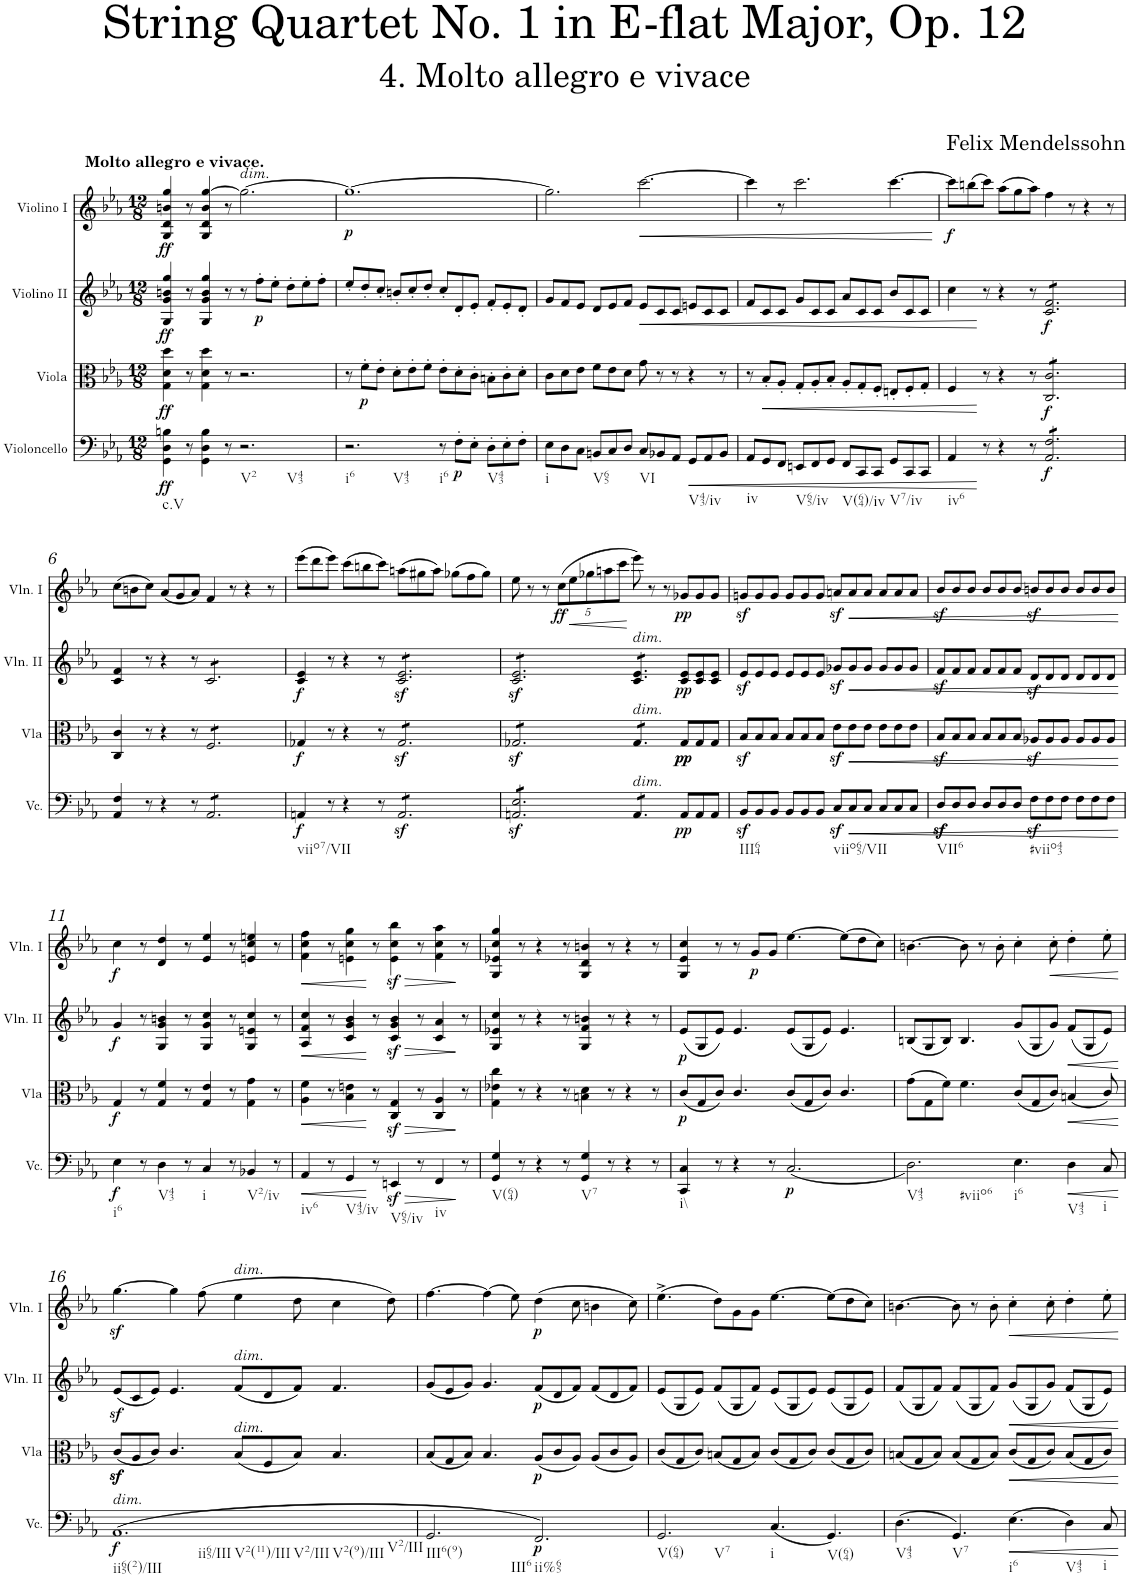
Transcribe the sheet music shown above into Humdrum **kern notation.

**kern	**dynam	**kern	**dynam	**kern	**dynam	**kern	**dynam
*part4	*part4	*part3	*part3	*part2	*part2	*part1	*part1
*staff4	*staff4	*staff3	*staff3	*staff2	*staff2	*staff1	*staff1
*I"Violoncello	*	*I"Viola	*	*I"Violino II	*	*I"Violino I	*
*I'Vc.	*	*I'Vla	*	*I'Vln. II	*	*I'Vln. I	*
*clefF4	*	*clefC3	*	*clefG2	*	*clefG2	*
*k[b-e-a-]	*	*k[b-e-a-]	*	*k[b-e-a-]	*	*k[b-e-a-]	*
*M12/8	*	*M12/8	*	*M12/8	*	*M12/8	*
=1	=1	=1	=1	=1	=1	=1	=1
!	!	!	!	!	!	!LO:TX:a:B:t=Molto allegro e vivace.	!
!LO:TX:b:t=c.V	!	!	!	!	!	!	!
!	!LO:DY:b	!	!LO:DY:b	!	!LO:DY:b	!	!LO:DY:b
4GG\ 4D\ 4Bn\	ff	4G\ 4d\ 4dd\	ff	4G/ 4g/ 4bn/ 4gg/	ff	4G/ 4d/ 4bn/ 4gg/	ff
8r	.	8r	.	8r	.	8r	.
4GG\ 4D\ 4B\	.	4G\ 4d\ 4dd\	.	4G/ 4g/ 4b/ 4gg/	.	4G/ 4d/ 4b/ [4gg/	.
8r	.	8r	.	8r	.	8r	.
!	!	!	!	!	!	!LO:TX:a:i:t=dim.	!
!LO:TX:b:t=V2	!	!	!	!	!	!	!
!LO:TX:b:t=V43	!	!	!	!	!	!	!
2.r	.	2.r	.	8r	.	2.gg\_	.
!	!	!	!	!	!LO:DY:b	!	!
.	.	.	.	8ff'\L	p	.	.
.	.	.	.	8ee-'\J	.	.	.
.	.	.	.	8dd'\L	.	.	.
.	.	.	.	8ee-'\	.	.	.
.	.	.	.	8ff'\J	.	.	.
=2	=2	=2	=2	=2	=2	=2	=2
!LO:TX:b:t=i6	!	!	!	!	!	!	!
!LO:TX:b:t=V43	!	!	!	!	!	!	!
!	!	!	!	!	!	!	!LO:DY:b
2.r	.	8r	.	8ee-'/L	.	1.gg_	p
!	!	!	!LO:DY:b	!	!	!	!
.	.	8f'\L	p	8dd'/	.	.	.
.	.	8e-'\J	.	8cc'/J	.	.	.
.	.	8d'\L	.	8bn'/L	.	.	.
.	.	8e-'\	.	8cc'/	.	.	.
.	.	8f'\J	.	8dd'/J	.	.	.
!LO:TX:b:t=i6	!	!	!	!	!	!	!
8r	.	8e-'\L	.	8cc'/L	.	.	.
!	!LO:DY:b	!	!	!	!	!	!
8F'\L	p	8d'\	.	8d'/	.	.	.
8E-'\J	.	8c'\J	.	8e-'/J	.	.	.
!LO:TX:b:t=V43	!	!	!	!	!	!	!
8D'\L	.	8Bn'\L	.	8f'/L	.	.	.
8E-'\	.	8c'\	.	8e-'/	.	.	.
8F'\J	.	8d'\J	.	8d'/J	.	.	.
=3	=3	=3	=3	=3	=3	=3	=3
!LO:TX:b:t=i	!	!	!	!	!	!	!
8E-\L	.	8c\L	.	8g/L	.	2.gg\]	.
8D\	.	8d\	.	8f/	.	.	.
8C\J	.	8e-\J	.	8e-/J	.	.	.
!LO:TX:b:t=V65	!	!	!	!	!	!	!
8BBn/L	.	8f\L	.	8d/L	.	.	.
8C/	.	8e-\	.	8e-/	.	.	.
8D/J	.	8d\J	.	8f/J	.	.	.
!LO:TX:b:t=VI	!	!	!	!	!	!	!
!	!	!	!	!	!LO:HP:b	!	!LO:HP:b
8C/L	.	8g\	.	8e-/L	<	[2.ccc\	<
8BB-X/	.	8r	.	8c/	.	.	.
8AA-/J	.	8r	.	8c/J	.	.	.
!LO:TX:b:t=V43/iv	!	!	!	!	!	!	!
!	!LO:HP:b	!	!	!	!	!	!
8GG/L	<	4r	.	8en/L	.	.	.
8AA-/	.	.	.	8c/	.	.	.
8BB-/J	.	8r	.	8c/J	.	.	.
=4	=4	=4	=4	=4	=4	=4	=4
!LO:TX:b:t=iv	!	!	!	!	!	!	!
8AA-/L	.	8r	.	8f/L	.	4ccc\]	.
!	!	!	!LO:HP:b	!	!	!	!
8GG/	.	8B-'/L	<	8c/	.	.	.
8FF/J	.	8A-'/J	.	8c/J	.	8r	.
!LO:TX:b:t=V65/iv	!	!	!	!	!	!	!
8EEn/L	.	8G'/L	.	8g/L	.	2.ccc\	.
8FF/	.	8A-'/	.	8c/	.	.	.
8GG/J	.	8B-'/J	.	8c/J	.	.	.
!LO:TX:b:t=V(64)/iv	!	!	!	!	!	!	!
8FF/L	.	8A-'/L	.	8a-/L	.	.	.
8CC/	.	8G'/	.	8c/	.	.	.
8CC/J	.	8F'/J	.	8c/J	.	.	.
!LO:TX:b:t=V7/iv	!	!	!	!	!	!	!
8GG/L	.	8En'/L	.	8b-/L	.	[4.ccc\	.
8CC/	.	8F'/	.	8c/	.	.	.
8CC/J	.	8G'/J	.	8c/J	.	.	.
.	.	.	.	.	.	.	[
=5	=5	=5	=5	=5	=5	=5	=5
!LO:TX:b:t=iv6	!	!	!	!	!	!	!
!	!	!	!	!	!	!	!LO:DY:b
4AA-/	.	4F/	.	4cc\	.	8ccc\L]	f
.	.	.	.	.	.	(>8bbn\	.
8r	[	8r	[	8r	[	8ccc\J)	.
4r	.	4r	.	4r	.	(>8aa-\L	.
.	.	.	.	.	.	8gg\	.
8r	.	8r	.	8r	.	8aa-\J)	.
!	!LO:DY:b	!	!LO:DY:b	!	!LO:DY:b	!	!
*tremolo	*	*	*	*	*	*	*
*	*	*tremolo	*	*	*	*	*
*	*	*	*	*tremolo	*	*	*
8AA-/ 8F/L	f	8C/ 8c/L	f	8c/ 8f/L	f	4ff\	.
8AA-/ 8F/	.	8C/ 8c/	.	8c/ 8f/	.	.	.
8AA-/ 8F/	.	8C/ 8c/	.	8c/ 8f/	.	8r	.
8AA-/ 8F/	.	8C/ 8c/	.	8c/ 8f/	.	4r	.
8AA-/ 8F/	.	8C/ 8c/	.	8c/ 8f/	.	.	.
8AA-/ 8F/J	.	8C/ 8c/J	.	8c/ 8f/J	.	8r	.
*	*	*	*	*Xtremolo	*	*	*
*	*	*Xtremolo	*	*	*	*	*
*Xtremolo	*	*	*	*	*	*	*
!!LO:LB:g=z
=6	=6	=6	=6	=6	=6	=6	=6
4AA-/ 4F/	.	4C/ 4c/	.	4c/ 4f/	.	(>8cc\L	.
.	.	.	.	.	.	8bn\	.
8r	.	8r	.	8r	.	8cc\J)	.
4r	.	4r	.	4r	.	(<8a-/L	.
.	.	.	.	.	.	8g/	.
8r	.	8r	.	8r	.	8a-/J)	.
*tremolo	*	*	*	*	*	*	*
*	*	*tremolo	*	*	*	*	*
*	*	*	*	*tremolo	*	*	*
8AA-/L	.	8F/L	.	8c/L	.	4f/	.
8AA-/	.	8F/	.	8c/	.	.	.
8AA-/	.	8F/	.	8c/	.	8r	.
8AA-/	.	8F/	.	8c/	.	4r	.
8AA-/	.	8F/	.	8c/	.	.	.
8AA-/J	.	8F/J	.	8c/J	.	8r	.
*	*	*	*	*Xtremolo	*	*	*
*	*	*Xtremolo	*	*	*	*	*
*Xtremolo	*	*	*	*	*	*	*
=7	=7	=7	=7	=7	=7	=7	=7
!LO:TX:b:t=viio7/VII	!	!	!	!	!	!	!
!	!LO:DY:b	!	!LO:DY:b	!	!LO:DY:b	!	!
4AAn/	f	4G-X/	f	4c/ 4e-/	f	(>8eee-\L	.
.	.	.	.	.	.	8ddd\	.
8r	.	8r	.	8r	.	8eee-\J)	.
4r	.	4r	.	4r	.	(>8ccc\L	.
.	.	.	.	.	.	8bbn\	.
8r	.	8r	.	8r	.	8ccc\J)	.
*tremolo	*	*	*	*	*	*	*
*	*	*tremolo	*	*	*	*	*
*	*	*	*	*tremolo	*	*	*
8AAz</L	.	8G-z</L	.	8c/z< 8e-/z<L	.	(>8aan\L	.
8AAz</	.	8G-z</	.	8c/z< 8e-/z<	.	8gg#X\	.
8AAz</	.	8G-z</	.	8c/z< 8e-/z<	.	8aa\J)	.
8AAz</	.	8G-z</	.	8c/z< 8e-/z<	.	(>8gg-X\L	.
8AAz</	.	8G-z</	.	8c/z< 8e-/z<	.	8ff\	.
8AAz</J	.	8G-z</J	.	8c/z< 8e-/z<J	.	8gg-\J)	.
=8	=8	=8	=8	=8	=8	=8	=8
8AAn/z< 8E-/z<L	.	8G-Xz</L	.	8c/z< 8e-/z<L	.	8ee-\	.
8AAn/z< 8E-/z<	.	8G-Xz</	.	8c/z< 8e-/z<	.	8r	.
8AAn/z< 8E-/z<	.	8G-Xz</	.	8c/z< 8e-/z<	.	8r	.
*	*	*	*	*	*	*Xbrackettup	*
!	!	!	!	!	!	!	!LO:DY:b
8AAn/z< 8E-/z<	.	8G-Xz</	.	8c/z< 8e-/z<	.	(>40%3cc\L	ff
!	!	!	!	!	!	!	!LO:HP:b
.	.	.	.	.	.	40%3ee-\	<
8AAn/z< 8E-/z<	.	8G-Xz</	.	8c/z< 8e-/z<	.	.	.
.	.	.	.	.	.	40%3gg-X\	.
.	.	.	.	.	.	40%3aan\	.
8AAn/z< 8E-/z<J	.	8G-Xz</J	.	8c/z< 8e-/z<J	.	.	.
.	.	.	.	.	.	40%3ccc\J	.
!	!	!	!	!LO:TX:a:i:t=dim.	!	!	!
!	!	!LO:TX:a:i:t=dim.	!	!	!	!	!
!LO:TX:a:i:t=dim.	!	!	!	!	!	!	!
8AA/L	.	8G-/L	.	8c/ 8e-/L	.	8eee-\)	[
8AA/	.	8G-/	.	8c/ 8e-/	.	8r	.
8AA/J	.	8G-/J	.	8c/ 8e-/J	.	8r	.
*	*	*	*	*Xtremolo	*	*	*
*	*	*Xtremolo	*	*	*	*	*
*Xtremolo	*	*	*	*	*	*	*
!	!LO:DY:b	!	!LO:DY:b	!	!	!	!
!	!	!	!LO:DY:n=1:b	!	!LO:DY:b	!	!LO:DY:b
8AA/L	pp	8G-/L	pp pp	8c/ 8e-/L	pp	8g-X/L	pp
8AA/	.	8G-/	.	8c/ 8e-/	.	8g-/	.
8AA/J	.	8G-/J	.	8c/ 8e-/J	.	8g-/J	.
=9	=9	=9	=9	=9	=9	=9	=9
!LO:TX:b:t=III64	!	!	!	!	!	!	!
8BB-z</L	.	8B-z</L	.	8e-z</L	.	8gnz</L	.
8BB-/	.	8B-/	.	8e-/	.	8g/	.
8BB-/J	.	8B-/J	.	8e-/J	.	8g/J	.
8BB-/L	.	8B-/L	.	8e-/L	.	8g/L	.
8BB-/	.	8B-/	.	8e-/	.	8g/	.
8BB-/J	.	8B-/J	.	8e-/J	.	8g/J	.
!LO:TX:b:t=viio65/VII	!	!	!	!	!	!	!
8Cz</L	.	8e-z<\L	.	8g-Xz</L	.	8anz</L	.
!	!LO:HP:b	!	!LO:HP:b	!	!LO:HP:b	!	!LO:HP:b
8C/	<	8e-\	<	8g-/	<	8a/	<
8C/J	.	8e-\J	.	8g-/J	.	8a/J	.
8C/L	.	8e-\L	.	8g-/L	.	8a/L	.
8C/	.	8e-\	.	8g-/	.	8a/	.
8C/J	.	8e-\J	.	8g-/J	.	8a/J	.
=10	=10	=10	=10	=10	=10	=10	=10
!LO:TX:b:t=VII6	!	!	!	!	!	!	!
8Dz</L	.	8B-z</L	.	8fz</L	.	8b-z</L	.
8D/	.	8B-/	.	8f/	.	8b-/	.
8D/J	.	8B-/J	.	8f/J	.	8b-/J	.
8D/L	.	8B-/L	.	8f/L	.	8b-/L	.
8D/	.	8B-/	.	8f/	.	8b-/	.
8D/J	.	8B-/J	.	8f/J	.	8b-/J	.
!LO:TX:b:t=#viio43	!	!	!	!	!	!	!
8Fz<\L	.	8A-Xz</L	.	8dz</L	.	8bnz</L	.
8F\	.	8A-/	.	8d/	.	8b/	.
8F\J	.	8A-/J	.	8d/J	.	8b/J	.
8F\L	.	8A-/L	.	8d/L	.	8b/L	.
8F\	.	8A-/	.	8d/	.	8b/	.
8F\J	.	8A-/J	.	8d/J	.	8b/J	.
.	[	.	[	.	[	.	[
!!LO:LB:g=z
=11	=11	=11	=11	=11	=11	=11	=11
!LO:TX:b:t=i6	!	!	!	!	!	!	!
!	!LO:DY:b	!	!LO:DY:b	!	!LO:DY:b	!	!LO:DY:b
4E-\	f	4G/	f	4g/	f	4cc\	f
8r	.	8r	.	8r	.	8r	.
!LO:TX:b:t=V43	!	!	!	!	!	!	!
4D\	.	4G/ 4f/	.	4G/ 4g/ 4bn/	.	4d/ 4dd/	.
8r	.	8r	.	8r	.	8r	.
!LO:TX:b:t=i	!	!	!	!	!	!	!
4C/	.	4G/ 4e-/	.	4G/ 4g/ 4cc/	.	4e-/ 4ee-/	.
8r	.	8r	.	8r	.	8r	.
!LO:TX:b:t=V2/iv	!	!	!	!	!	!	!
4BB-X/	.	4G\ 4g\	.	4G/ 4en/ 4cc/	.	4en/ 4cc/ 4een/	.
8r	.	8r	.	8r	.	8r	.
=12	=12	=12	=12	=12	=12	=12	=12
!LO:TX:b:t=iv6	!	!	!	!	!	!	!
!	!LO:HP:b	!	!LO:HP:b	!	!LO:HP:b	!	!LO:HP:b
4AA-/	<	4A-\ 4f\	<	4A-/ 4f/ 4cc/	<	4f\ 4cc\ 4ff\	<
8r	.	8r	.	8r	.	8r	.
!LO:TX:b:t=V43/iv	!	!	!	!	!	!	!
4GG/	.	4B-\ 4en\	.	4c/ 4g/ 4b-/	.	4en\ 4cc\ 4gg\	.
8r	[	8r	[	8r	[	8r	[
!LO:TX:b:t=V65/iv	!	!	!	!	!	!	!
!	!LO:HP:b	!	!LO:HP:b	!	!LO:HP:b	!	!LO:HP:b
4EEnz</	>	4C/z< 4G/z<	>	4c/z< 4g/z< 4b-/z<	>	4e\z< 4cc\z< 4bb-\z<	>
8r	.	8r	.	8r	.	8r	.
!LO:TX:b:t=iv	!	!	!	!	!	!	!
4FF/	.	4C/ 4A-/	.	4c/ 4a-/	.	4f\ 4cc\ 4aa-\	.
8r	]	8r	]	8r	]	8r	]
=13	=13	=13	=13	=13	=13	=13	=13
!LO:TX:b:t=V(64)	!	!	!	!	!	!	!
4GG/ 4G/	.	4G\ 4e-X\ 4cc\	.	4G/ 4e-X/ 4cc/	.	4G/ 4e-X/ 4cc/ 4gg/	.
8r	.	8r	.	8r	.	8r	.
4r	.	4r	.	4r	.	4r	.
8r	.	8r	.	8r	.	8r	.
!LO:TX:b:t=V7	!	!	!	!	!	!	!
4GG/ 4G/	.	4Bn\ 4d\	.	4G/ 4f/ 4bn/	.	4G/ 4d/ 4bn/	.
8r	.	8r	.	8r	.	8r	.
4r	.	4r	.	4r	.	4r	.
8r	.	8r	.	8r	.	8r	.
=14	=14	=14	=14	=14	=14	=14	=14
!LO:TX:b:t=i\\	!	!	!	!	!	!	!
!	!	!	!LO:DY:b	!	!LO:DY:b	!	!
4CC/ 4C/	.	(<8c/L	p	(<8e-/L	p	4G/ 4e-/ 4cc/	.
.	.	8G/	.	8G/	.	.	.
8r	.	8c/J)	.	8e-/J)	.	8r	.
4r	.	4.c/	.	4.e-/	.	8r	.
!	!	!	!	!	!	!	!LO:DY:b
.	.	.	.	.	.	8g/L	p
8r	.	.	.	.	.	8g/J	.
!	!LO:DY:b	!	!	!	!	!	!
(<2.C/	p	(<8c/L	.	(<8e-/L	.	[4.ee-\	.
.	.	8G/	.	8G/	.	.	.
.	.	8c/J)	.	8e-/J)	.	.	.
.	.	4.c/	.	4.e-/	.	(>8ee-\L]	.
.	.	.	.	.	.	8dd\	.
.	.	.	.	.	.	8cc\J)	.
=15	=15	=15	=15	=15	=15	=15	=15
!LO:TX:b:t=V43	!	!	!	!	!	!	!
!LO:TX:b:t=#viio6	!	!	!	!	!	!	!
2.D\)	.	(>8g\L	.	(<8Bn/L	.	[4.bn\	.
.	.	8G\	.	8G/	.	.	.
.	.	8f\J)	.	8B/J)	.	.	.
.	.	4.f\	.	4.B/	.	8b\]	.
.	.	.	.	.	.	8r	.
.	.	.	.	.	.	8b'\	.
!LO:TX:b:t=i6	!	!	!	!	!	!	!
4.E-\	.	(<8c/L	.	(<8g/L	.	4cc'\	.
.	.	8G/	.	8G/	.	.	.
!	!	!	!	!	!	!	!LO:HP:b
.	.	8c/J)	.	8g/J)	.	8cc'\	<
!LO:TX:b:t=V43	!	!	!	!	!	!	!
!	!LO:HP:b	!	!LO:HP:b	!	!LO:HP:b	!	!
4D\	<	(<4Bn/	<	(<8f/L	<	4dd'\	.
.	.	.	.	8G/	.	.	.
!LO:TX:b:t=i	!	!	!	!	!	!	!
8C/	.	8c/)	.	8e-/J)	.	8ee-'\	.
.	[	.	[	.	[	.	[
!!LO:LB:g=z
=16	=16	=16	=16	=16	=16	=16	=16
!LO:TX:a:i:t=dim.	!	!	!	!	!	!	!
!LO:TX:b:t=ii65(2)/III	!	!	!	!	!	!	!
!LO:TX:b:t=ii65/III	!	!	!	!	!	!	!
!LO:TX:b:t=V2(11)/III	!	!	!	!	!	!	!
!LO:TX:b:t=V2/III	!	!	!	!	!	!	!
!LO:TX:b:t=V2(9)/III	!	!	!	!	!	!	!
!LO:TX:b:t=V2/III	!	!	!	!	!	!	!
!	!LO:DY:b	!	!	!	!	!	!
(>1.AA-	f	(<8cz</L	.	(<8e-z</L	.	[4.ggz<\	.
.	.	8A-/	.	8c/	.	.	.
.	.	8c/J)	.	8e-/J)	.	.	.
.	.	4.c/	.	4.e-/	.	4gg\]	.
.	.	.	.	.	.	(>8ff\	.
!	!	!	!	!	!	!LO:TX:a:i:t=dim.	!
!	!	!	!	!LO:TX:a:i:t=dim.	!	!	!
!	!	!LO:TX:a:i:t=dim.	!	!	!	!	!
.	.	(<8B-/L	.	(<8f/L	.	4ee-\	.
.	.	8F/	.	8d/	.	.	.
.	.	8B-/J)	.	8f/J)	.	8dd\	.
.	.	4.B-/	.	4.f/	.	4cc\	.
.	.	.	.	.	.	8dd\)	.
=17	=17	=17	=17	=17	=17	=17	=17
!LO:TX:b:t=III6(9)	!	!	!	!	!	!	!
!LO:TX:b:t=III6	!	!	!	!	!	!	!
2.GG/	.	(<8B-/L	.	(<8g/L	.	[4.ff\	.
.	.	8G/	.	8e-/	.	.	.
.	.	8B-/J)	.	8g/J)	.	.	.
.	.	4.B-/	.	4.g/	.	(>4ff\]	.
.	.	.	.	.	.	8ee-\)	.
!LO:TX:b:t=ii%65	!	!	!	!	!	!	!
!	!LO:DY:b	!	!LO:DY:b	!	!LO:DY:b	!	!LO:DY:b
2.FF/)	p	(<8A-/L	p	(<8f/L	p	(>4dd\	p
.	.	8c/	.	8d/	.	.	.
.	.	8A-/J)	.	8f/J)	.	8cc\	.
.	.	(<8A-/L	.	(<8f/L	.	4bn\	.
.	.	8c/	.	8d/	.	.	.
.	.	8A-/J)	.	8f/J)	.	8cc\)	.
=18	=18	=18	=18	=18	=18	=18	=18
!LO:TX:b:t=V(64)	!	!	!	!	!	!	!
!LO:TX:b:t=V7	!	!	!	!	!	!	!
2.GG/	.	(<8c/L	.	(<8e-/L	.	(>4.ee-^\	.
.	.	8G/	.	8G/	.	.	.
.	.	8c/J)	.	8e-/J)	.	.	.
.	.	(<8Bn/L	.	(<8f/L	.	8dd\L)	.
.	.	8G/	.	8G/	.	8g\	.
.	.	8B/J)	.	8f/J)	.	8g\J	.
!LO:TX:b:t=i	!	!	!	!	!	!	!
(<4.C/	.	(<8c/L	.	(<8e-/L	.	[4.ee-\	.
.	.	8G/	.	8G/	.	.	.
.	.	8c/J)	.	8e-/J)	.	.	.
!LO:TX:b:t=V(64)	!	!	!	!	!	!	!
4.GG/)	.	(<8c/L	.	(<8e-/L	.	(>8ee-\L]	.
.	.	8G/	.	8G/	.	8dd\	.
.	.	8c/J)	.	8e-/J)	.	8cc\J)	.
=19	=19	=19	=19	=19	=19	=19	=19
!LO:TX:b:t=V43	!	!	!	!	!	!	!
(>4.D\	.	(<8Bn/L	.	(<8f/L	.	[4.bn\	.
.	.	8G/	.	8G/	.	.	.
.	.	8B/J)	.	8f/J)	.	.	.
!LO:TX:b:t=V7	!	!	!	!	!	!	!
4.GG/)	.	(<8B/L	.	(<8f/L	.	8b\]	.
.	.	8G/	.	8G/	.	8r	.
.	.	8B/J)	.	8f/J)	.	8b'\	.
!LO:TX:b:t=i6	!	!	!	!	!	!	!
!	!LO:HP:b	!	!LO:HP:b	!	!LO:HP:b	!	!LO:HP:b
(>4.E-\	<	(<8c/L	<	(<8g/L	<	4cc'\	<
.	.	8G/	.	8G/	.	.	.
.	.	8c/J)	.	8g/J)	.	8cc'\	.
!LO:TX:b:t=V43	!	!	!	!	!	!	!
4D\)	.	(<8B/L	.	(<8f/L	.	4dd'\	.
.	.	8G/	.	8G/	.	.	.
!LO:TX:b:t=i	!	!	!	!	!	!	!
8C/	.	8c/J)	.	8e-/J)	.	8ee-'\	.
.	[	.	[	.	[	.	[
=	=	=	=	=	=	=	=
*-	*-	*-	*-	*-	*-	*-	*-
